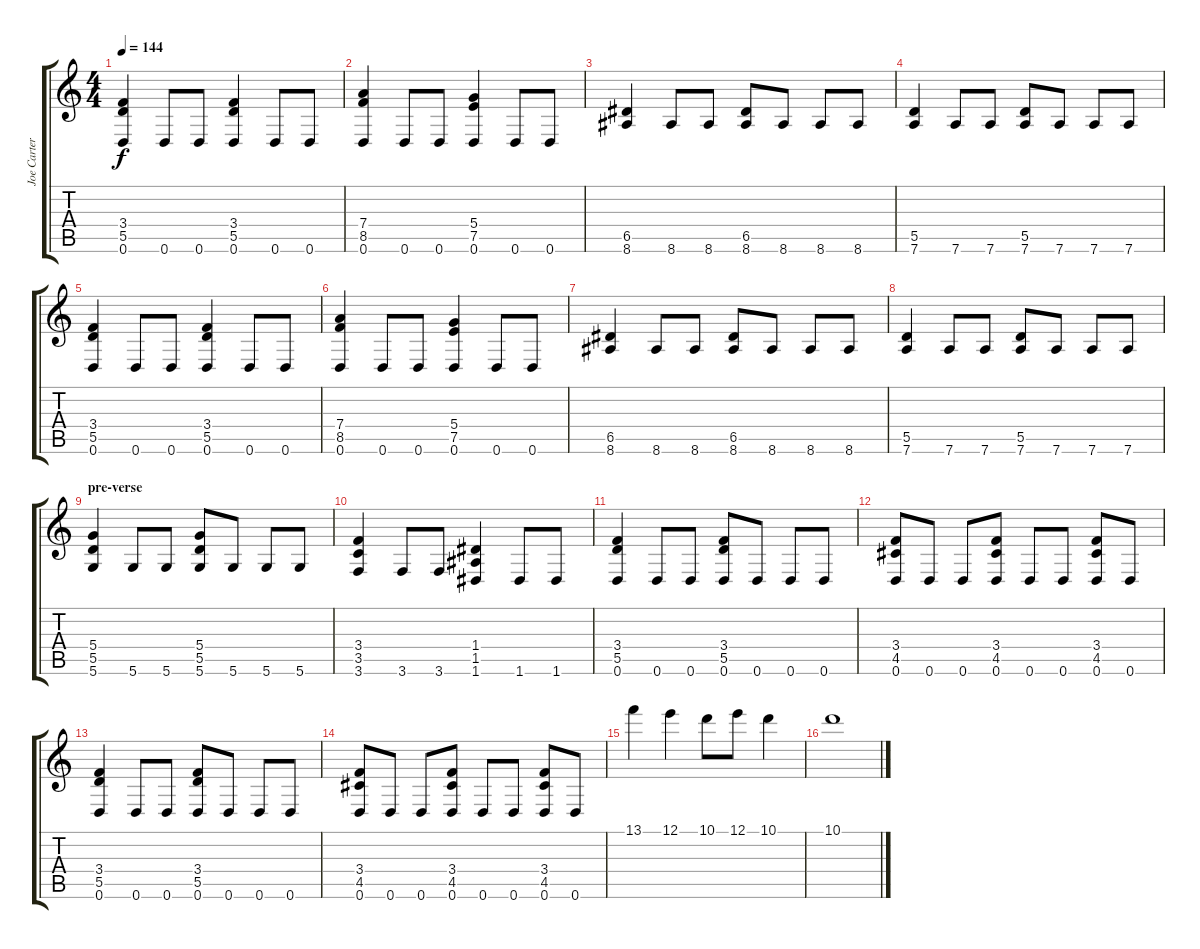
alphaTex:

\track ("Joe Carter (Second Guitar)" "Joe Carter") {instrument overdrivenguitar}
\staff {score tabs}
\tuning (E4 B3 G3 D3 A2 D2) {hide}
\ts (4 4)
\tempo 144
\clef g2
\ks c
(3.4 5.5 0.6).4{dy f} 0.6.8 0.6.8 (3.4 5.5 0.6).4 0.6.8 0.6.8 |
(7.4 8.5 0.6).4 0.6.8 0.6.8 (5.4 7.5 0.6).4 0.6.8 0.6.8 |
(6.5 8.6).4 8.6.8 8.6.8 (6.5 8.6).8 8.6.8 8.6.8 8.6.8 |
(5.5 7.6).4 7.6.8 7.6.8 (5.5 7.6).8 7.6.8 7.6.8 7.6.8 |
(3.4 5.5 0.6).4 0.6.8 0.6.8 (3.4 5.5 0.6).4 0.6.8 0.6.8 |
(7.4 8.5 0.6).4 0.6.8 0.6.8 (5.4 7.5 0.6).4 0.6.8 0.6.8 |
(6.5 8.6).4 8.6.8 8.6.8 (6.5 8.6).8 8.6.8 8.6.8 8.6.8 |
(5.5 7.6).4 7.6.8 7.6.8 (5.5 7.6).8 7.6.8 7.6.8 7.6.8 |
\section ("" "pre-verse")
(5.4 5.5 5.6).4 5.6.8 5.6.8 (5.4 5.5 5.6).8 5.6.8 5.6.8 5.6.8 |
(3.4 3.5 3.6).4 3.6.8 3.6.8 (1.4 1.5 1.6).4 1.6.8 1.6.8 |
(3.4 5.5 0.6).4 0.6.8 0.6.8 (3.4 5.5 0.6).8 0.6.8 0.6.8 0.6.8 |
(3.4 4.5 0.6).8 0.6.8 0.6.8 (3.4 4.5 0.6).8 0.6.8 0.6.8 (3.4 4.5 0.6).8 0.6.8 |
(3.4 5.5 0.6).4 0.6.8 0.6.8 (3.4 5.5 0.6).8 0.6.8 0.6.8 0.6.8 |
(3.4 4.5 0.6).8 0.6.8 0.6.8 (3.4 4.5 0.6).8 0.6.8 0.6.8 (3.4 4.5 0.6).8 0.6.8 |
13.1.4 12.1.4 10.1.8 12.1.8 10.1.4 |
10.1.1
